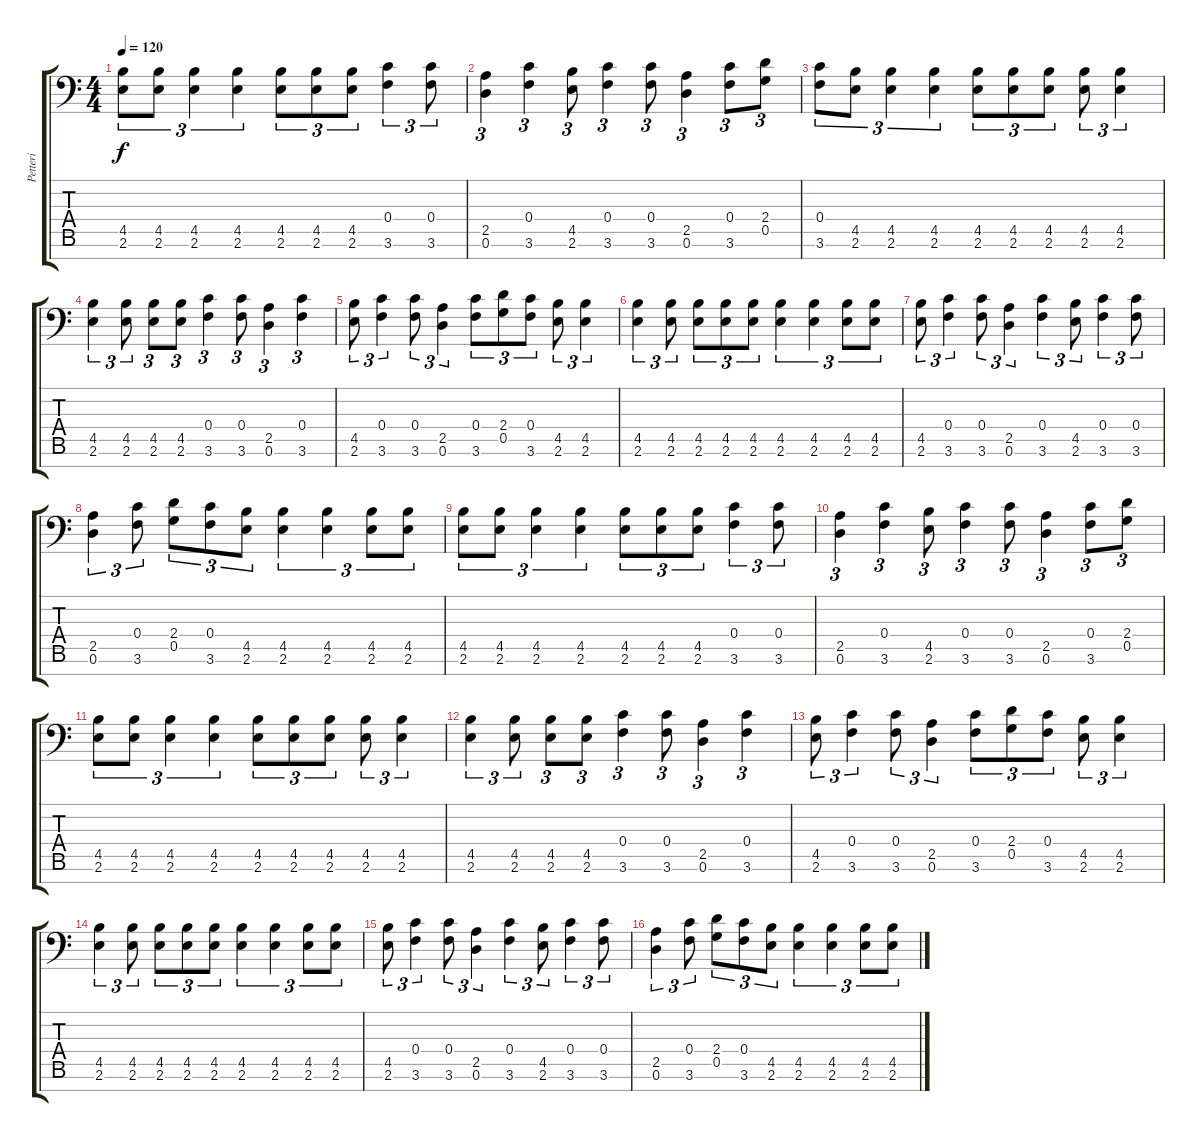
\track ("Petteri" "Petteri") {instrument distortionguitar}
\staff {score tabs}
\tuning (D4 A3 F3 C3 G2 D2 G1) {hide}
\ts (4 4)
\tempo 120
\clef f4
\ks c
(4.5 2.6).8{tu (3 2) dy f} (4.5 2.6).8{tu (3 2)} (4.5 2.6).4{tu (3 2)} (4.5 2.6).4{tu (3 2)} (4.5 2.6).8{tu (3 2)} (4.5 2.6).8{tu (3 2)} (4.5 2.6).8{tu (3 2)} (0.4 3.6).4{tu (3 2)} (0.4 3.6).8{tu (3 2)} |
(2.5 0.6).4{tu (3 2)} (0.4 3.6).4{tu (3 2)} (4.5 2.6).8{tu (3 2)} (0.4 3.6).4{tu (3 2)} (0.4 3.6).8{tu (3 2)} (2.5 0.6).4{tu (3 2)} (0.4 3.6).8{tu (3 2)} (2.4 0.5).8{tu (3 2)} |
(0.4 3.6).8{tu (3 2)} (4.5 2.6).8{tu (3 2)} (4.5 2.6).4{tu (3 2)} (4.5 2.6).4{tu (3 2)} (4.5 2.6).8{tu (3 2)} (4.5 2.6).8{tu (3 2)} (4.5 2.6).8{tu (3 2)} (4.5 2.6).8{tu (3 2)} (4.5 2.6).4{tu (3 2)} |
(4.5 2.6).4{tu (3 2)} (4.5 2.6).8{tu (3 2)} (4.5 2.6).8{tu (3 2)} (4.5 2.6).8{tu (3 2)} (0.4 3.6).4{tu (3 2)} (0.4 3.6).8{tu (3 2)} (2.5 0.6).4{tu (3 2)} (0.4 3.6).4{tu (3 2)} |
(4.5 2.6).8{tu (3 2)} (0.4 3.6).4{tu (3 2)} (0.4 3.6).8{tu (3 2)} (2.5 0.6).4{tu (3 2)} (0.4 3.6).8{tu (3 2)} (2.4 0.5).8{tu (3 2)} (0.4 3.6).8{tu (3 2)} (4.5 2.6).8{tu (3 2)} (4.5 2.6).4{tu (3 2)} |
(4.5 2.6).4{tu (3 2)} (4.5 2.6).8{tu (3 2)} (4.5 2.6).8{tu (3 2)} (4.5 2.6).8{tu (3 2)} (4.5 2.6).8{tu (3 2)} (4.5 2.6).4{tu (3 2)} (4.5 2.6).4{tu (3 2)} (4.5 2.6).8{tu (3 2)} (4.5 2.6).8{tu (3 2)} |
(4.5 2.6).8{tu (3 2)} (0.4 3.6).4{tu (3 2)} (0.4 3.6).8{tu (3 2)} (2.5 0.6).4{tu (3 2)} (0.4 3.6).4{tu (3 2)} (4.5 2.6).8{tu (3 2)} (0.4 3.6).4{tu (3 2)} (0.4 3.6).8{tu (3 2)} |
(2.5 0.6).4{tu (3 2)} (0.4 3.6).8{tu (3 2)} (2.4 0.5).8{tu (3 2)} (0.4 3.6).8{tu (3 2)} (4.5 2.6).8{tu (3 2)} (4.5 2.6).4{tu (3 2)} (4.5 2.6).4{tu (3 2)} (4.5 2.6).8{tu (3 2)} (4.5 2.6).8{tu (3 2)} |
(4.5 2.6).8{tu (3 2)} (4.5 2.6).8{tu (3 2)} (4.5 2.6).4{tu (3 2)} (4.5 2.6).4{tu (3 2)} (4.5 2.6).8{tu (3 2)} (4.5 2.6).8{tu (3 2)} (4.5 2.6).8{tu (3 2)} (0.4 3.6).4{tu (3 2)} (0.4 3.6).8{tu (3 2)} |
(2.5 0.6).4{tu (3 2)} (0.4 3.6).4{tu (3 2)} (4.5 2.6).8{tu (3 2)} (0.4 3.6).4{tu (3 2)} (0.4 3.6).8{tu (3 2)} (2.5 0.6).4{tu (3 2)} (0.4 3.6).8{tu (3 2)} (2.4 0.5).8{tu (3 2)} |
(4.5 2.6).8{tu (3 2)} (4.5 2.6).8{tu (3 2)} (4.5 2.6).4{tu (3 2)} (4.5 2.6).4{tu (3 2)} (4.5 2.6).8{tu (3 2)} (4.5 2.6).8{tu (3 2)} (4.5 2.6).8{tu (3 2)} (4.5 2.6).8{tu (3 2)} (4.5 2.6).4{tu (3 2)} |
(4.5 2.6).4{tu (3 2)} (4.5 2.6).8{tu (3 2)} (4.5 2.6).8{tu (3 2)} (4.5 2.6).8{tu (3 2)} (0.4 3.6).4{tu (3 2)} (0.4 3.6).8{tu (3 2)} (2.5 0.6).4{tu (3 2)} (0.4 3.6).4{tu (3 2)} |
(4.5 2.6).8{tu (3 2)} (0.4 3.6).4{tu (3 2)} (0.4 3.6).8{tu (3 2)} (2.5 0.6).4{tu (3 2)} (0.4 3.6).8{tu (3 2)} (2.4 0.5).8{tu (3 2)} (0.4 3.6).8{tu (3 2)} (4.5 2.6).8{tu (3 2)} (4.5 2.6).4{tu (3 2)} |
(4.5 2.6).4{tu (3 2)} (4.5 2.6).8{tu (3 2)} (4.5 2.6).8{tu (3 2)} (4.5 2.6).8{tu (3 2)} (4.5 2.6).8{tu (3 2)} (4.5 2.6).4{tu (3 2)} (4.5 2.6).4{tu (3 2)} (4.5 2.6).8{tu (3 2)} (4.5 2.6).8{tu (3 2)} |
(4.5 2.6).8{tu (3 2)} (0.4 3.6).4{tu (3 2)} (0.4 3.6).8{tu (3 2)} (2.5 0.6).4{tu (3 2)} (0.4 3.6).4{tu (3 2)} (4.5 2.6).8{tu (3 2)} (0.4 3.6).4{tu (3 2)} (0.4 3.6).8{tu (3 2)} |
(2.5 0.6).4{tu (3 2)} (0.4 3.6).8{tu (3 2)} (2.4 0.5).8{tu (3 2)} (0.4 3.6).8{tu (3 2)} (4.5 2.6).8{tu (3 2)} (4.5 2.6).4{tu (3 2)} (4.5 2.6).4{tu (3 2)} (4.5 2.6).8{tu (3 2)} (4.5 2.6).8{tu (3 2)}
